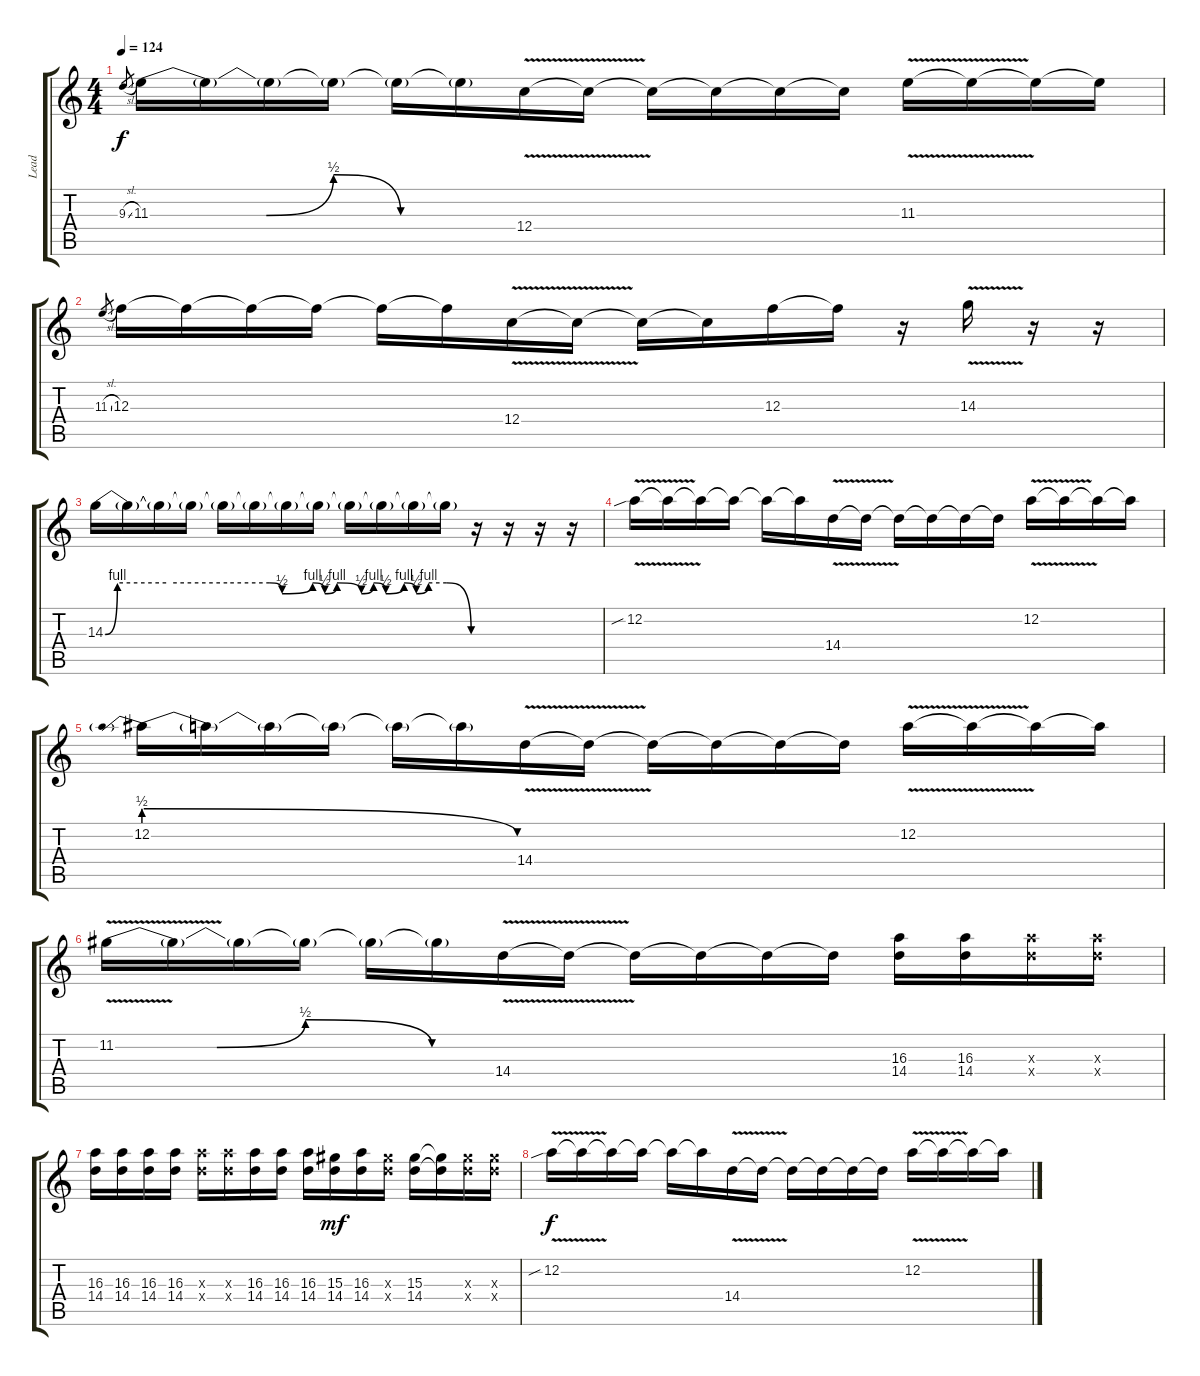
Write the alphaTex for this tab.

\track ("Lead" "Lead") {instrument distortionguitar}
\staff {score tabs}
\tuning (D4 A3 F3 C3 G2 D2) {hide}
\ts (4 4)
\tempo 124
\clef g2
\ks c
9.3{sl}.8{gr dy f} 11.3{be (custom 0 0 19 0 30 2 41 0 60 0)}.16 11.3{t}.16 11.3{t}.16 11.3{t}.16 11.3{t}.16 11.3{t}.16 12.4{v}.16 12.4{t}.16 12.4{t}.16 12.4{t}.16 12.4{t}.16 12.4{t}.16 11.3{v}.16 11.3{t}.16 11.3{t}.16 11.3{t}.16 |
11.3{sl}.8{gr} 12.3.16 12.3{t}.16 12.3{t}.16 12.3{t}.16 12.3{t}.16 12.3{t}.16 12.4{v}.16 12.4{t}.16 12.4{t}.16 12.4{t}.16 12.3.16 12.3{t}.16 r.16 14.3{v}.16 r.16 r.16 |
14.3{be (custom 0 0 2 4 10 4 20 4 27 4 29 2 34 4 36 2 38 4 42 2 44 4 46 2 49 4 51 2 53 4 56 4 60 0)}.16 14.3{t}.16 14.3{t}.16 14.3{t}.16 14.3{t}.16 14.3{t}.16 14.3{t}.16 14.3{t}.16 14.3{t}.16 14.3{t}.16 14.3{t}.16 14.3{t}.16 r.16 r.16 r.16 r.16 |
12.2{v sib}.16 12.2{t}.16 12.2{t}.16 12.2{t}.16 12.2{t}.16 12.2{t}.16 14.4{v}.16 14.4{t}.16 14.4{t}.16 14.4{t}.16 14.4{t}.16 14.4{t}.16 12.2{v}.16 12.2{t}.16 12.2{t}.16 12.2{t}.16 |
12.2{be (prebendrelease 0 2 60 0)}.16 12.2{t}.16 12.2{t}.16 12.2{t}.16 12.2{t}.16 12.2{t}.16 14.4{v}.16 14.4{t}.16 14.4{t}.16 14.4{t}.16 14.4{t}.16 14.4{t}.16 12.2{v}.16 12.2{t}.16 12.2{t}.16 12.2{t}.16 |
11.2{be (custom 0 0 16 0 30 2 50 0 57 0 60 0) v}.16 11.2{t}.16 11.2{t}.16 11.2{t}.16 11.2{t}.16 11.2{t}.16 14.4{v}.16 14.4{t}.16 14.4{t}.16 14.4{t}.16 14.4{t}.16 14.4{t}.16 (16.3 14.4).16 (16.3 14.4).16 (16.3{x} 14.4{x}).16 (16.3{x} 14.4{x}).16 |
(16.3 14.4).16 (16.3 14.4).16 (16.3 14.4).16 (16.3 14.4).16 (16.3{x} 14.4{x}).16 (16.3{x} 14.4{x}).16 (16.3 14.4).16 (16.3 14.4).16 (16.3 14.4).16 (15.3 14.4).16{dy mf} (16.3 14.4).16 (15.3{x} 14.4{x}).16 (15.3 14.4).16 (15.3{t} 14.4{t}).16 (15.3{x} 14.4{x}).16 (15.3{x} 14.4{x}).16 |
12.2{v sib}.16{dy f} 12.2{t}.16 12.2{t}.16 12.2{t}.16 12.2{t}.16 12.2{t}.16 14.4{v}.16 14.4{t}.16 14.4{t}.16 14.4{t}.16 14.4{t}.16 14.4{t}.16 12.2{v}.16 12.2{t}.16 12.2{t}.16 12.2{t}.16
